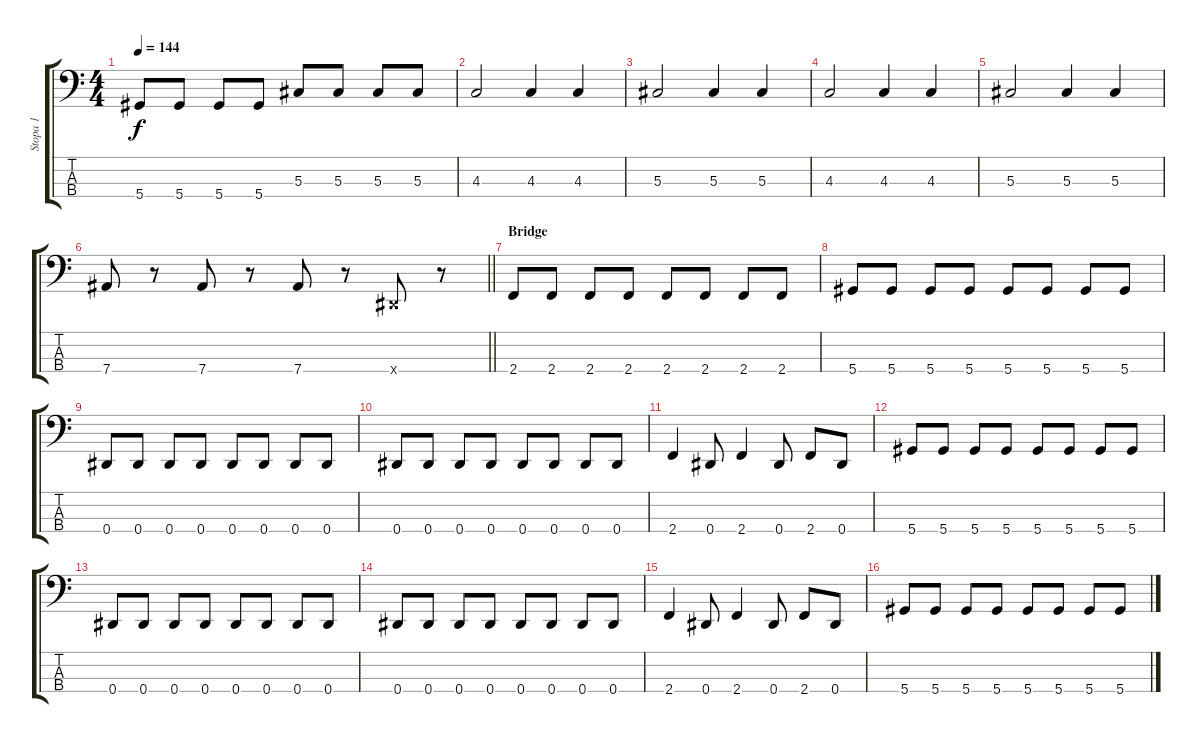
\track ("Stopa 1" "Stopa 1") {instrument electricbassfinger}
\staff {score tabs}
\tuning (Gb2 Db2 Ab1 Eb1) {hide}
\ts (4 4)
\tempo 144
\clef f4
\ks c
5.4.8{dy f} 5.4.8 5.4.8 5.4.8 5.3.8 5.3.8 5.3.8 5.3.8 |
4.3.2 4.3.4 4.3.4 |
5.3.2 5.3.4 5.3.4 |
4.3.2 4.3.4 4.3.4 |
5.3.2 5.3.4 5.3.4 |
\barLineRight lightlight
7.4.8 r.8 7.4.8 r.8 7.4.8 r.8 0.4{x}.8 r.8 |
\section ("" "Bridge")
2.4.8 2.4.8 2.4.8 2.4.8 2.4.8 2.4.8 2.4.8 2.4.8 |
5.4.8 5.4.8 5.4.8 5.4.8 5.4.8 5.4.8 5.4.8 5.4.8 |
0.4.8 0.4.8 0.4.8 0.4.8 0.4.8 0.4.8 0.4.8 0.4.8 |
0.4.8 0.4.8 0.4.8 0.4.8 0.4.8 0.4.8 0.4.8 0.4.8 |
2.4.4 0.4.8 2.4.4 0.4.8 2.4.8 0.4.8 |
5.4.8 5.4.8 5.4.8 5.4.8 5.4.8 5.4.8 5.4.8 5.4.8 |
0.4.8 0.4.8 0.4.8 0.4.8 0.4.8 0.4.8 0.4.8 0.4.8 |
0.4.8 0.4.8 0.4.8 0.4.8 0.4.8 0.4.8 0.4.8 0.4.8 |
2.4.4 0.4.8 2.4.4 0.4.8 2.4.8 0.4.8 |
5.4.8 5.4.8 5.4.8 5.4.8 5.4.8 5.4.8 5.4.8 5.4.8
